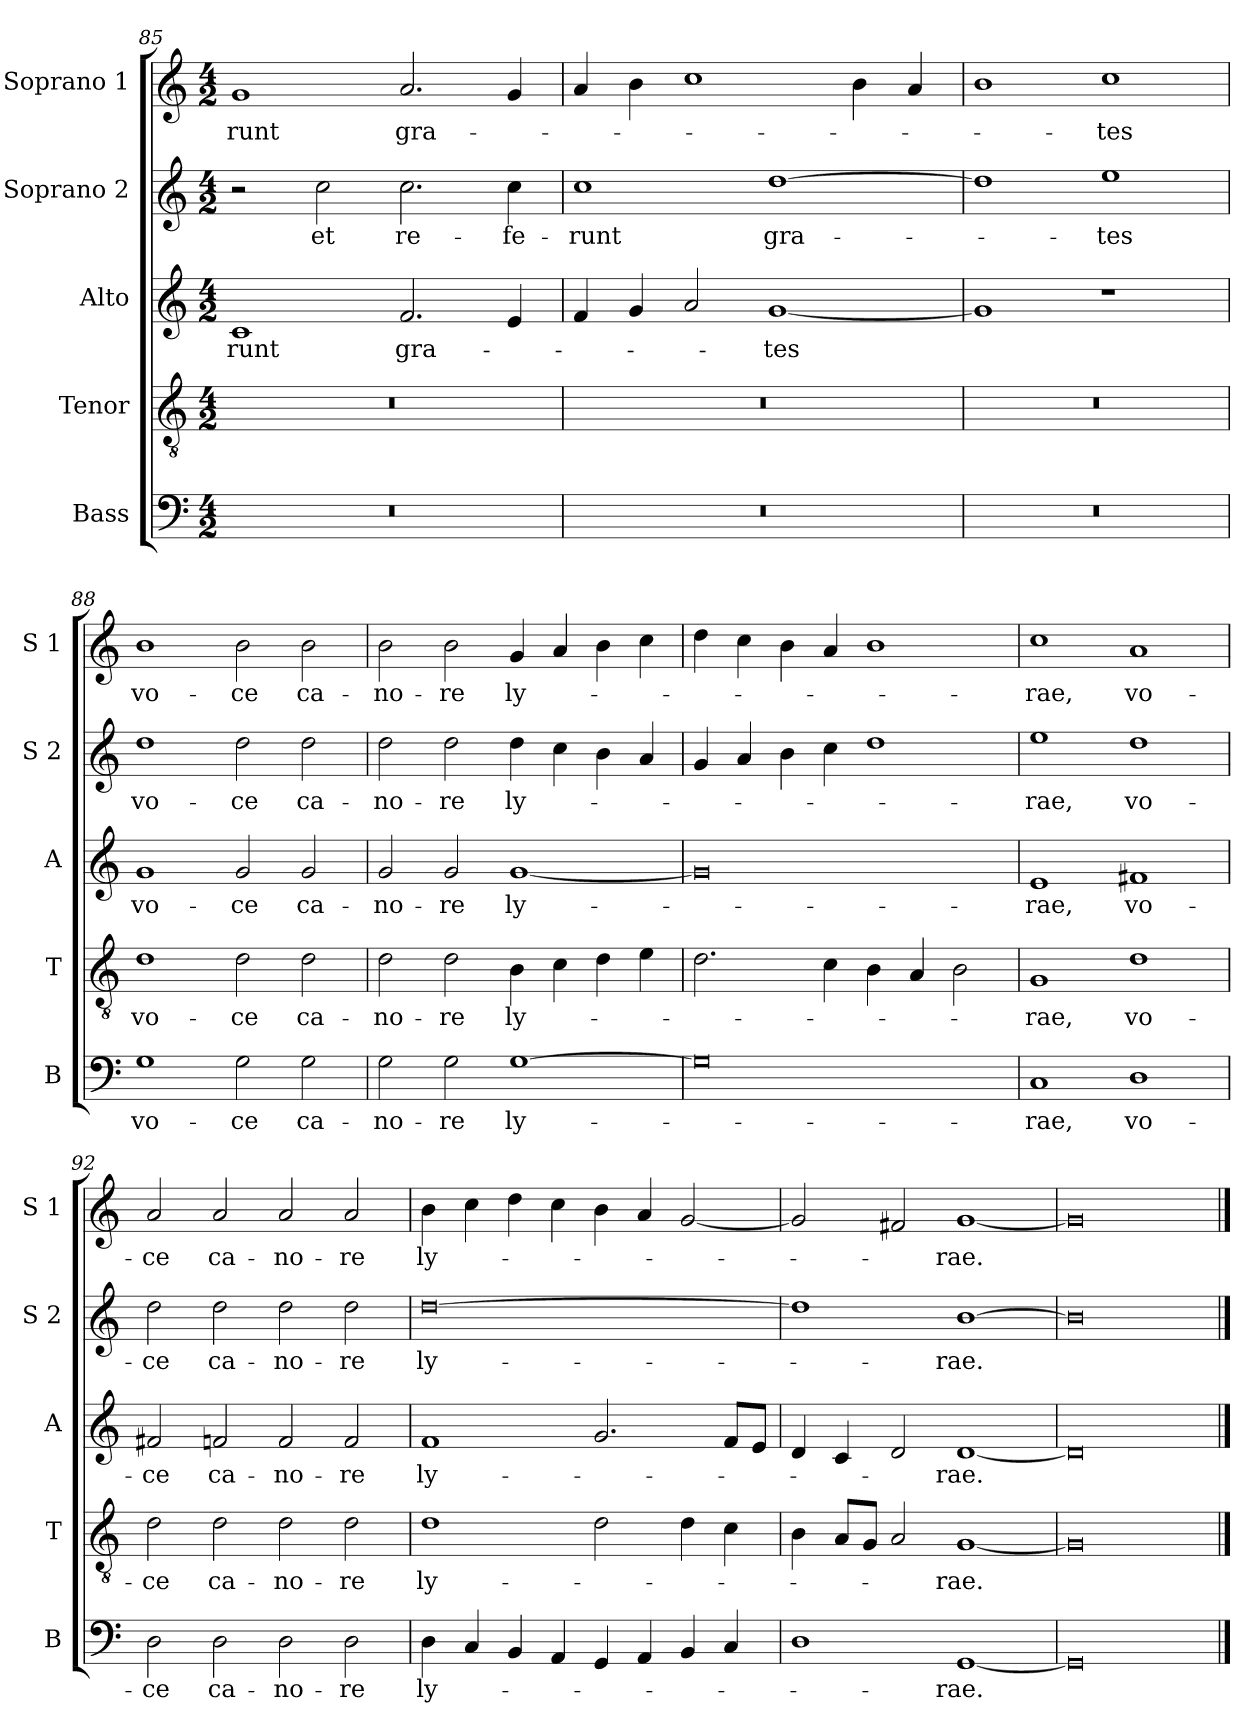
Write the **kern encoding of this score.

**kern	**text	**kern	**text	**kern	**text	**kern	**text	**kern	**text
*part5	*part5	*part4	*part4	*part3	*part3	*part2	*part2	*part1	*part1
*staff5	*staff5	*staff4	*staff4	*staff3	*staff3	*staff2	*staff2	*staff1	*staff1
*I"Bass	*	*I"Tenor	*	*I"Alto	*	*I"Soprano 2	*	*I"Soprano 1	*
*I'B	*	*I'T	*	*I'A	*	*I'S 2	*	*I'S 1	*
!!LO:PB:g=z
*clefF4	*	*clefGv2	*	*clefG2	*	*clefG2	*	*clefG2	*
*k[]	*	*k[]	*	*k[]	*	*k[]	*	*k[]	*
*C:	*	*C:	*	*C:	*	*C:	*	*C:	*
*M4/2	*	*M4/2	*	*M4/2	*	*M4/2	*	*M4/2	*
=85	=85	=85	=85	=85	=85	=85	=85	=85	=85
!	!	!	!	!	!LO:LY:b	!	!	!	!LO:LY:b
0r	.	0r	.	1c	-runt	2r	.	1g	-runt
!	!	!	!	!	!	!	!LO:LY:b	!	!
.	.	.	.	.	.	2cc\	et	.	.
!	!	!	!	!	!LO:LY:b	!	!LO:LY:b	!	!LO:LY:b
.	.	.	.	2.f/	gra-	2.cc\	re-	2.a/	gra-
!	!	!	!	!	!	!	!LO:LY:b	!	!
.	.	.	.	4e/	.	4cc\	-fe-	4g/	.
=86	=86	=86	=86	=86	=86	=86	=86	=86	=86
!	!	!	!	!	!	!	!LO:LY:b	!	!
0r	.	0r	.	4f/	.	1cc	-runt	4a/	.
.	.	.	.	4g/	.	.	.	4b\	.
.	.	.	.	2a/	.	.	.	1cc	.
!	!	!	!	!	!LO:LY:b	!	!LO:LY:b	!	!
.	.	.	.	[1g	-tes	[1dd	gra-	.	.
.	.	.	.	.	.	.	.	4b\	.
.	.	.	.	.	.	.	.	4a/	.
=87	=87	=87	=87	=87	=87	=87	=87	=87	=87
0r	.	0r	.	1g]	.	1dd]	.	1b	.
!	!	!	!	!	!	!	!LO:LY:b	!	!LO:LY:b
.	.	.	.	1r	.	1ee	-tes	1cc	-tes
=88	=88	=88	=88	=88	=88	=88	=88	=88	=88
!	!LO:LY:b	!	!LO:LY:b	!	!LO:LY:b	!	!LO:LY:b	!	!LO:LY:b
1G	vo-	1d	vo-	1g	vo-	1dd	vo-	1b	vo-
!	!LO:LY:b	!	!LO:LY:b	!	!LO:LY:b	!	!LO:LY:b	!	!LO:LY:b
2G\	-ce	2d\	-ce	2g/	-ce	2dd\	-ce	2b\	-ce
!	!LO:LY:b	!	!LO:LY:b	!	!LO:LY:b	!	!LO:LY:b	!	!LO:LY:b
2G\	ca-	2d\	ca-	2g/	ca-	2dd\	ca-	2b\	ca-
=89	=89	=89	=89	=89	=89	=89	=89	=89	=89
!	!LO:LY:b	!	!LO:LY:b	!	!LO:LY:b	!	!LO:LY:b	!	!LO:LY:b
2G\	-no-	2d\	-no-	2g/	-no-	2dd\	-no-	2b\	-no-
!	!LO:LY:b	!	!LO:LY:b	!	!LO:LY:b	!	!LO:LY:b	!	!LO:LY:b
2G\	-re	2d\	-re	2g/	-re	2dd\	-re	2b\	-re
!	!LO:LY:b	!	!LO:LY:b	!	!LO:LY:b	!	!LO:LY:b	!	!LO:LY:b
[1G	ly-	4B\	ly-	[1g	ly-	4dd\	ly-	4g/	ly-
.	.	4c\	.	.	.	4cc\	.	4a/	.
.	.	4d\	.	.	.	4b\	.	4b\	.
.	.	4e\	.	.	.	4a/	.	4cc\	.
=90	=90	=90	=90	=90	=90	=90	=90	=90	=90
0G]	.	2.d\	.	0g]	.	4g/	.	4dd\	.
.	.	.	.	.	.	4a/	.	4cc\	.
.	.	.	.	.	.	4b\	.	4b\	.
.	.	4c\	.	.	.	4cc\	.	4a/	.
.	.	4B\	.	.	.	1dd	.	1b	.
.	.	4A/	.	.	.	.	.	.	.
.	.	2B\	.	.	.	.	.	.	.
!!LO:LB:g=z
=91	=91	=91	=91	=91	=91	=91	=91	=91	=91
!	!LO:LY:b	!	!LO:LY:b	!	!LO:LY:b	!	!LO:LY:b	!	!LO:LY:b
1C	-rae,	1G	-rae,	1e	-rae,	1ee	-rae,	1cc	-rae,
!	!LO:LY:b	!	!LO:LY:b	!	!LO:LY:b	!	!LO:LY:b	!	!LO:LY:b
1D	vo-	1d	vo-	1f#X	vo-	1dd	vo-	1a	vo-
=92	=92	=92	=92	=92	=92	=92	=92	=92	=92
!	!LO:LY:b	!	!LO:LY:b	!	!LO:LY:b	!	!LO:LY:b	!	!LO:LY:b
2D\	-ce	2d\	-ce	2f#X/	-ce	2dd\	-ce	2a/	-ce
!	!LO:LY:b	!	!LO:LY:b	!	!LO:LY:b	!	!LO:LY:b	!	!LO:LY:b
2D\	ca-	2d\	ca-	2fn/	ca-	2dd\	ca-	2a/	ca-
!	!LO:LY:b	!	!LO:LY:b	!	!LO:LY:b	!	!LO:LY:b	!	!LO:LY:b
2D\	-no-	2d\	-no-	2f/	-no-	2dd\	-no-	2a/	-no-
!	!LO:LY:b	!	!LO:LY:b	!	!LO:LY:b	!	!LO:LY:b	!	!LO:LY:b
2D\	-re	2d\	-re	2f/	-re	2dd\	-re	2a/	-re
=93	=93	=93	=93	=93	=93	=93	=93	=93	=93
!	!LO:LY:b	!	!LO:LY:b	!	!LO:LY:b	!	!LO:LY:b	!	!LO:LY:b
4D\	ly-	1d	ly-	1f	ly-	[0dd	ly-	4b\	ly-
4C/	.	.	.	.	.	.	.	4cc\	.
4BB/	.	.	.	.	.	.	.	4dd\	.
4AA/	.	.	.	.	.	.	.	4cc\	.
4GG/	.	2d\	.	2.g/	.	.	.	4b\	.
4AA/	.	.	.	.	.	.	.	4a/	.
4BB/	.	4d\	.	.	.	.	.	[2g/	.
4C/	.	4c\	.	8f/L	.	.	.	.	.
.	.	.	.	8e/J	.	.	.	.	.
=94	=94	=94	=94	=94	=94	=94	=94	=94	=94
1D	.	4B\	.	4d/	.	1dd]	.	2g/]	.
.	.	8A/L	.	4c/	.	.	.	.	.
.	.	8G/J	.	.	.	.	.	.	.
.	.	2A/	.	2d/	.	.	.	2f#X/	.
!	!LO:LY:b	!	!LO:LY:b	!	!LO:LY:b	!	!LO:LY:b	!	!LO:LY:b
[1GG	-rae.	[1G	-rae.	[1d	-rae.	[1b	-rae.	[1g	-rae.
=95	=95	=95	=95	=95	=95	=95	=95	=95	=95
0GG]	.	0G]	.	0d]	.	0b]	.	0g]	.
==	==	==	==	==	==	==	==	==	==
*-	*-	*-	*-	*-	*-	*-	*-	*-	*-
